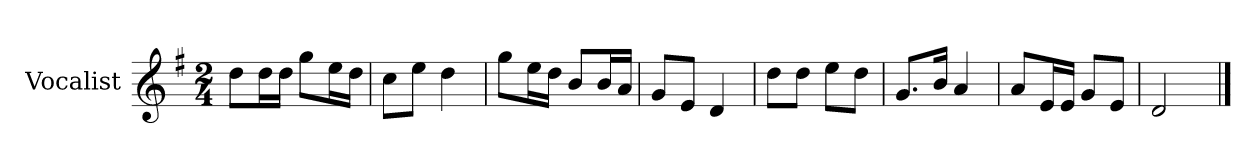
**kern
*part1
*staff1
*I"Vocalist
*k[f#]
*G:
*M2/4
=
8ddL
16ddL
16ddJJ
8ggL
16eeL
16ddJJ
=1
8ccL
8eeJ
4dd
=2
8ggL
16eeL
16ddJJ
8bL
16bL
16aJJ
=3
8gL
8eJ
4d
=4
8ddL
8ddJ
8eeL
8ddJ
=5
8.gL
16bJk
4a
=6
8aL
16eL
16eJJ
8gL
8eJ
=7
2d
==
*-
